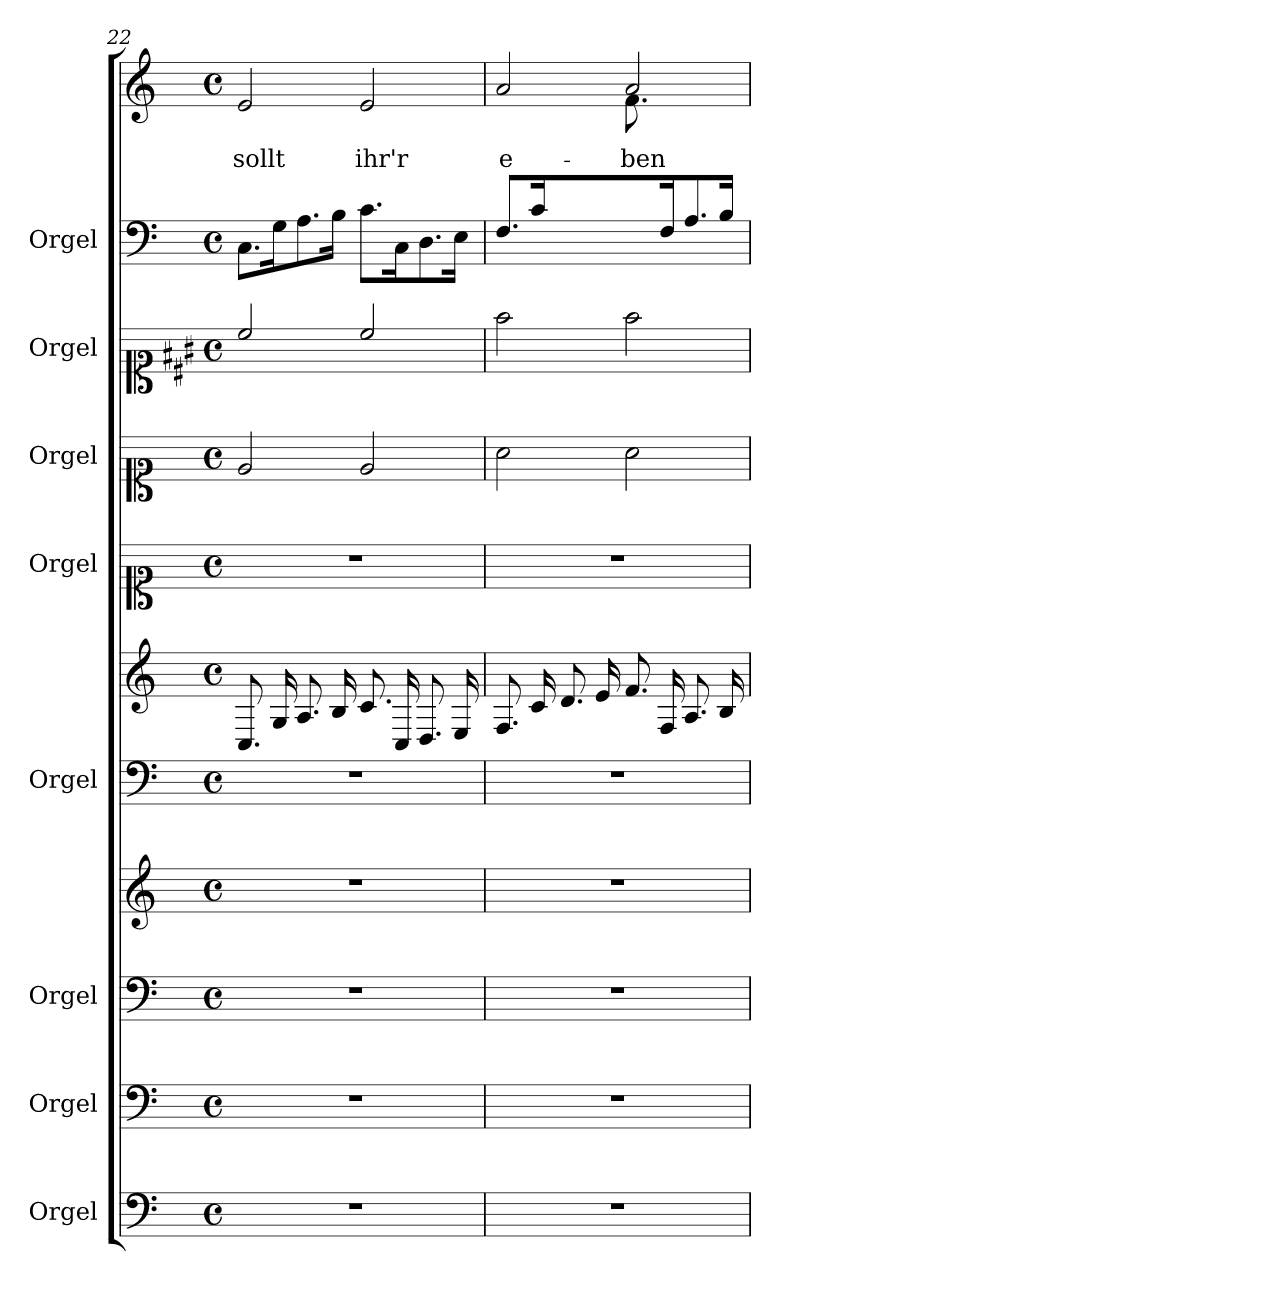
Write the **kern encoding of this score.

**kern	**kern	**kern	**kern	**kern	**kern	**kern	**kern	**kern	**kern	**kern	**text
*part8	*part7	*part6	*part6	*part5	*part5	*part4	*part3	*part2	*part1	*part1	*part1
*staff11	*staff10	*staff9	*staff8	*staff7	*staff6	*staff5	*staff4	*staff3	*staff2	*staff1	*staff1
*I"Orgel	*I"Orgel	*I"Orgel	*	*I"Orgel	*	*I"Orgel	*I"Orgel	*I"Orgel	*I"Orgel	*	*
*clefF4	*clefF4	*clefF4	*clefG2	*clefF4	*clefG2	*clefC1	*clefC1	*clefC1	*clefF4	*clefG2	*
*	*	*	*	*	*	*	*	*ITrd5c9	*	*	*
*k[]	*k[]	*k[]	*k[]	*k[]	*k[]	*k[]	*k[]	*k[]	*k[]	*k[]	*
*M4/4	*M4/4	*M4/4	*M4/4	*M4/4	*M4/4	*M4/4	*M4/4	*M4/4	*M4/4	*M4/4	*
*met(c)	*met(c)	*met(c)	*met(c)	*met(c)	*met(c)	*met(c)	*met(c)	*met(c)	*met(c)	*met(c)	*
=22	=22	=22	=22	=22	=22	=22	=22	=22	=22	=22	=22
!	!	!	!	!	!	!	!	!	!	!	!LO:LY:b
1r	1r	1r	1r	1r	8.C/	1r	2e/	2e/	8.C\L	2e/	sollt
.	.	.	.	.	16G/	.	.	.	16G\K	.	.
.	.	.	.	.	8.A/	.	.	.	8.A\	.	.
.	.	.	.	.	16B/	.	.	.	16B\Jk	.	.
!	!	!	!	!	!	!	!	!	!	!	!LO:LY:b
.	.	.	.	.	8.c/	.	2e/	2e/	8.c\L	2e/	ihr'r
.	.	.	.	.	16C/	.	.	.	16C\K	.	.
.	.	.	.	.	8.D/	.	.	.	8.D\	.	.
.	.	.	.	.	16E/	.	.	.	16E\Jk	.	.
=23	=23	=23	=23	=23	=23	=23	=23	=23	=23	=23	=23
!	!	!	!	!	!	!	!	!	!	!	!LO:LY:b
*	*	*	*	*	*	*	*	*	*	*^	*
1r	1r	1r	1r	1r	8.F/	1r	2a\	2a\	8.F/L	2a/	4ryy	e-
.	.	.	.	.	16c/	.	.	.	16c/K	.	.	.
.	.	.	.	.	8.d/	.	.	.	4..ryy	.	8.d\	.
.	.	.	.	.	16e/	.	.	.	.	.	16e\Jk	.
!	!	!	!	!	!	!	!	!	!	!	!	!LO:LY:b
.	.	.	.	.	8.f/	.	2a\	2a\	.	2a/	8.f\L	-ben
.	.	.	.	.	16F/	.	.	.	16F/K	.	4ryy	.
.	.	.	.	.	8.A/	.	.	.	8.A/	.	.	.
.	.	.	.	.	16B/	.	.	.	16B/Jk	.	16ryy	.
*	*	*	*	*	*	*	*	*	*	*v	*v	*
=	=	=	=	=	=	=	=	=	=	=	=
*-	*-	*-	*-	*-	*-	*-	*-	*-	*-	*-	*-
